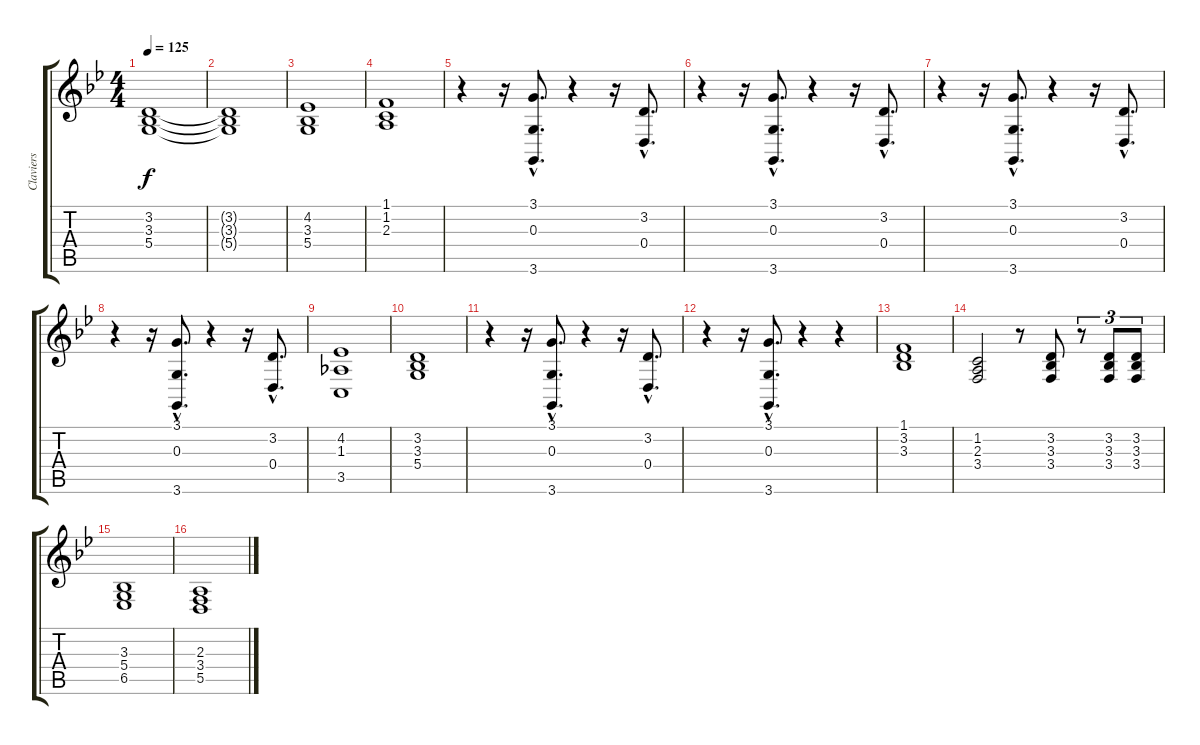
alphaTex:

\track ("Claviers" "Claviers") {instrument churchorgan}
\staff {score tabs}
\tuning (E4 B3 G3 D3 A2 E2) {hide}
\ts (4 4)
\tempo 125
\clef g2
\ks bb
(3.2 3.3 5.4).1{dy f} |
(3.2{t} 3.3{t} 5.4{t}).1 |
(4.2 3.3 5.4).1 |
(1.1 1.2 2.3).1 |
r.4 r.16 (3.1{hac} 0.3{hac} 3.6{hac}).8{d} r.4 r.16 (3.2{hac} 0.4{hac}).8{d} |
r.4 r.16 (3.1{hac} 0.3{hac} 3.6{hac}).8{d} r.4 r.16 (3.2{hac} 0.4{hac}).8{d} |
r.4 r.16 (3.1{hac} 0.3{hac} 3.6{hac}).8{d} r.4 r.16 (3.2{hac} 0.4{hac}).8{d} |
r.4 r.16 (3.1{hac} 0.3{hac} 3.6{hac}).8{d} r.4 r.16 (3.2{hac} 0.4{hac}).8{d} |
(4.2 1.3 3.5).1 |
(3.2 3.3 5.4).1 |
r.4 r.16 (3.1{hac} 0.3{hac} 3.6{hac}).8{d} r.4 r.16 (3.2{hac} 0.4{hac}).8{d} |
r.4 r.16 (3.1{hac} 0.3{hac} 3.6{hac}).8{d} r.4 r.4 |
(1.1 3.2 3.3).1 |
(1.2 2.3 3.4).2 r.8 (3.2 3.3 3.4).8 r.8{tu (3 2)} (3.2 3.3 3.4).8{tu (3 2)} (3.2 3.3 3.4).8{tu (3 2)} |
(3.3 5.4 6.5).1 |
(2.3 3.4 5.5).1
